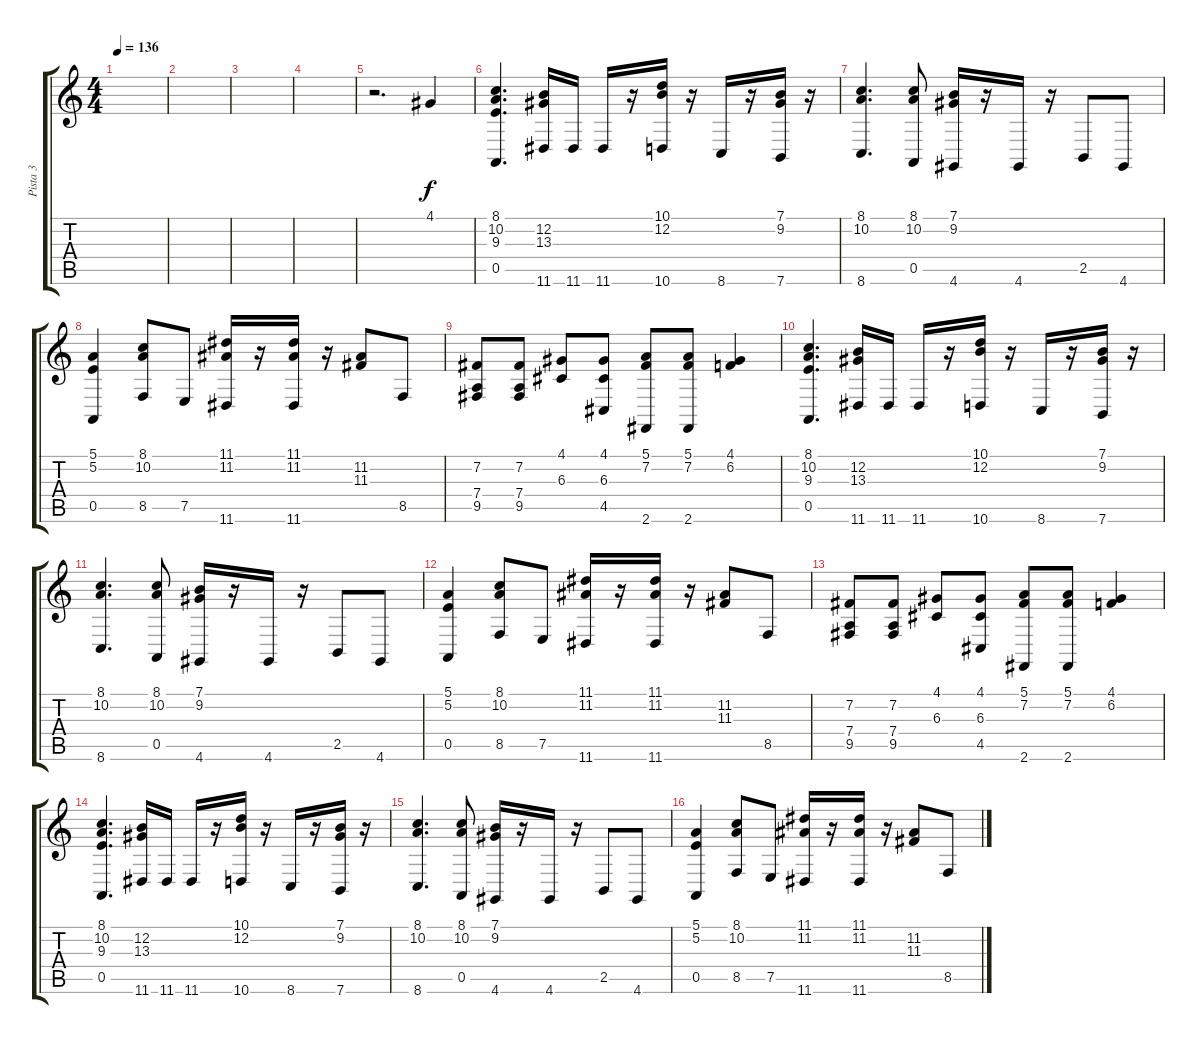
\track ("Pista 3" "Pista 3") {instrument trumpet}
\staff {score tabs}
\tuning (E4 B3 G3 D3 A2 E2) {hide}
\ts (4 4)
\tempo 136
\clef g2
\ks c
|
|
|
|
r.2{d} 4.1.4{balance 0 instrument trumpet} |
(8.1 10.2 9.3 0.5).4{d instrument trumpet} (12.2 13.3 11.6).16 11.6.16 11.6.16 r.16 (10.1 12.2 10.6).16 r.16 8.6.16 r.16 (7.1 9.2 7.6).16 r.16 |
(8.1 10.2 8.6).4{d} (8.1 10.2 0.5).8 (7.1 9.2 4.6).16 r.16 4.6.16 r.16 2.5.8 4.6.8 |
(5.1 5.2 0.5).4 (8.1 10.2 8.5).8 7.5.8 (11.1 11.2 11.6).16 r.16 (11.1 11.2 11.6).16 r.16 (11.2 11.3).8 8.5.8 |
(7.2 7.4 9.5).8 (7.2 7.4 9.5).8 (4.1 6.3).8 (4.1 6.3 4.5).8 (5.1 7.2 2.6).8 (5.1 7.2 2.6).8 (4.1 6.2).4 |
(8.1 10.2 9.3 0.5).4{d} (12.2 13.3 11.6).16 11.6.16 11.6.16 r.16 (10.1 12.2 10.6).16 r.16 8.6.16 r.16 (7.1 9.2 7.6).16 r.16 |
(8.1 10.2 8.6).4{d} (8.1 10.2 0.5).8 (7.1 9.2 4.6).16 r.16 4.6.16 r.16 2.5.8 4.6.8 |
(5.1 5.2 0.5).4 (8.1 10.2 8.5).8 7.5.8 (11.1 11.2 11.6).16 r.16 (11.1 11.2 11.6).16 r.16 (11.2 11.3).8 8.5.8 |
(7.2 7.4 9.5).8 (7.2 7.4 9.5).8 (4.1 6.3).8 (4.1 6.3 4.5).8 (5.1 7.2 2.6).8 (5.1 7.2 2.6).8 (4.1 6.2).4 |
(8.1 10.2 9.3 0.5).4{d instrument trumpet} (12.2 13.3 11.6).16 11.6.16 11.6.16 r.16 (10.1 12.2 10.6).16 r.16 8.6.16 r.16 (7.1 9.2 7.6).16 r.16 |
(8.1 10.2 8.6).4{d} (8.1 10.2 0.5).8 (7.1 9.2 4.6).16 r.16 4.6.16 r.16 2.5.8 4.6.8 |
(5.1 5.2 0.5).4 (8.1 10.2 8.5).8 7.5.8 (11.1 11.2 11.6).16 r.16 (11.1 11.2 11.6).16 r.16 (11.2 11.3).8 8.5.8
